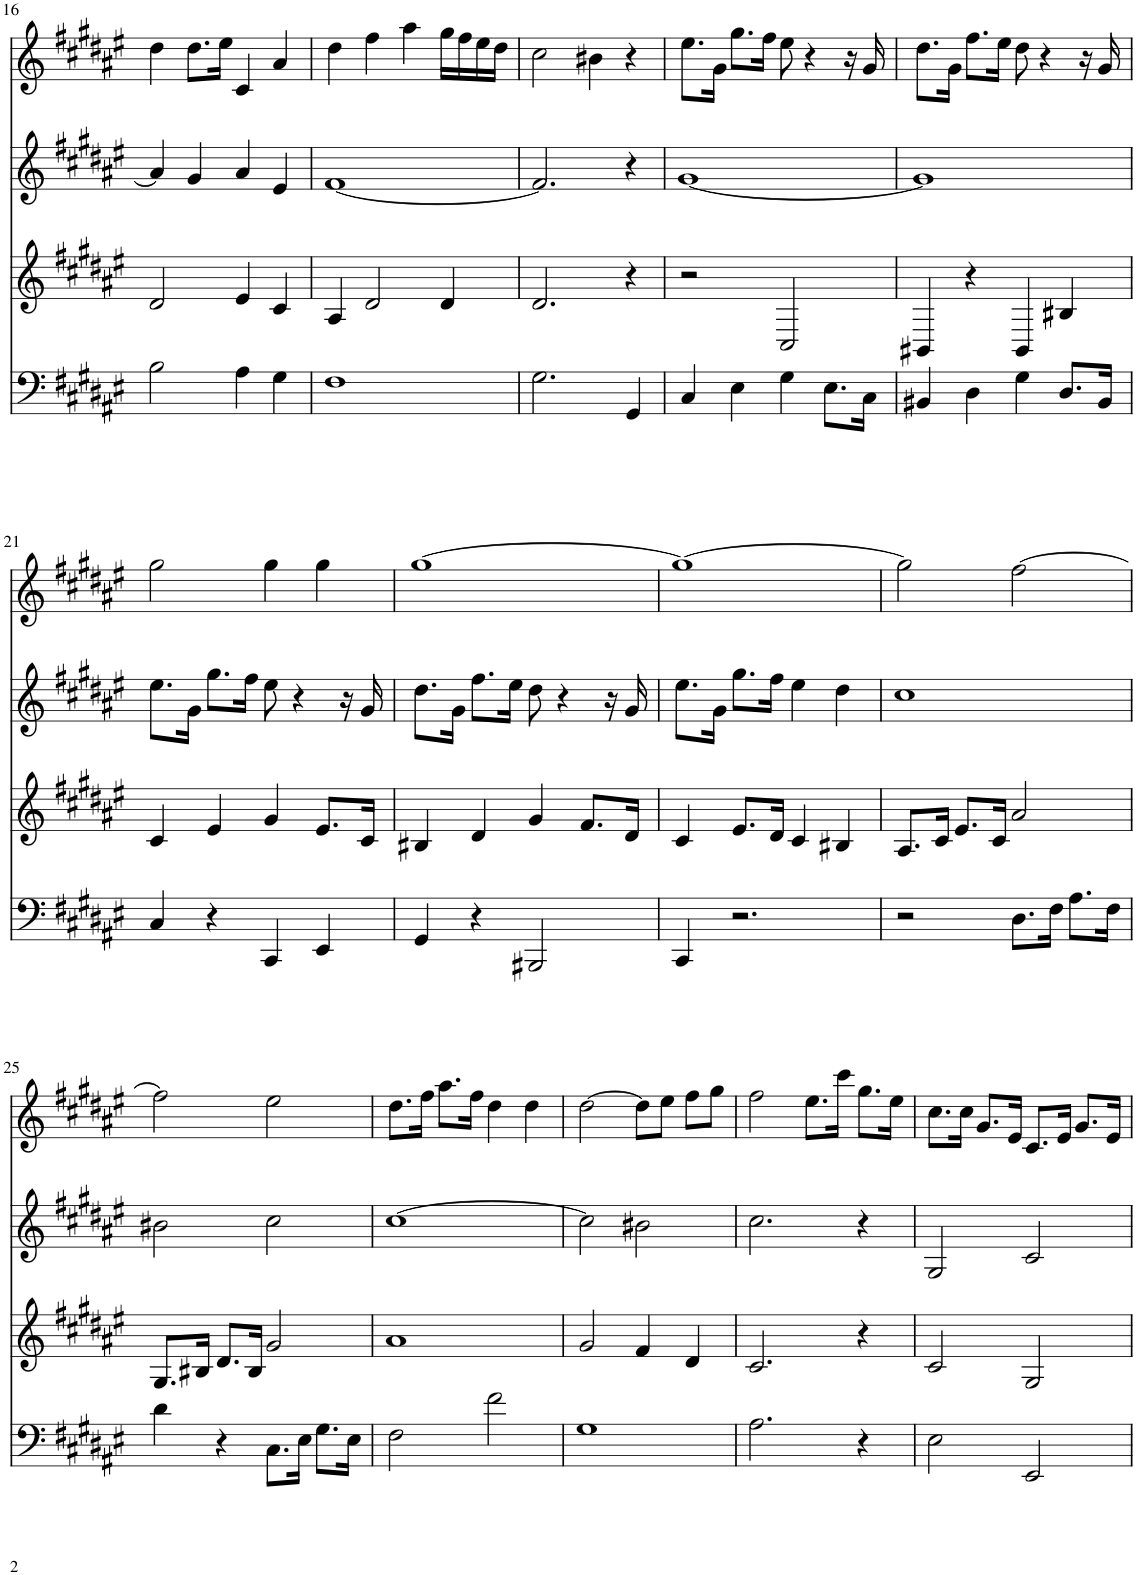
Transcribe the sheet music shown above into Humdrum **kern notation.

**kern	**kern	**kern	**kern
*part4	*part3	*part2	*part1
*staff4	*staff3	*staff2	*staff1
*I"Violoncello	*I"Viola	*I"Violin	*I"Violin
*I'Vc	*I'Vla	*I'Vln	*I'Vln
!!LO:PB:g=z
*clefF4	*clefG2	*clefG2	*clefG2
*k[f#c#g#d#a#e#]	*k[f#c#g#d#a#e#]	*k[f#c#g#d#a#e#]	*k[f#c#g#d#a#e#]
*M4/4	*M4/4	*M4/4	*M4/4
=16	=16	=16	=16
2B\	2d#/	4a#/]	4dd#\
.	.	4g#/	8.dd#\L
.	.	.	16ee#\Jk
4A#\	4e#/	4a#/	4c#/
4G#\	4c#/	4e#/	4a#/
=17	=17	=17	=17
1F#	4A#/	[1f#	4dd#\
.	2d#/	.	4ff#\
.	.	.	4aa#\
.	4d#/	.	16gg#\LL
.	.	.	16ff#\
.	.	.	16ee#\
.	.	.	16dd#\JJ
=18	=18	=18	=18
2.G#\	2.d#/	2.f#/]	2cc#\
.	.	.	4b#X\
4GG#/	4r	4r	4r
=19	=19	=19	=19
4C#/	2r	[1g#	8.ee#\L
.	.	.	16g#\Jk
4E#\	.	.	8.gg#\L
.	.	.	16ff#\Jk
4G#\	2C#/	.	8ee#\
.	.	.	4r
8.E#\L	.	.	.
.	.	.	16r
16C#\Jk	.	.	16g#/
=20	=20	=20	=20
4BB#X/	4BB#X/	1g#]	8.dd#\L
.	.	.	16g#\Jk
4D#\	4r	.	8.ff#\L
.	.	.	16ee#\Jk
4G#\	4BB#/	.	8dd#\
.	.	.	4r
8.D#/L	4B#X/	.	.
.	.	.	16r
16BB#/Jk	.	.	16g#/
!!LO:LB:g=z
=21	=21	=21	=21
4C#/	4c#/	8.ee#\L	2gg#\
.	.	16g#\Jk	.
4r	4e#/	8.gg#\L	.
.	.	16ff#\Jk	.
4CC#/	4g#/	8ee#\	4gg#\
.	.	4r	.
4EE#/	8.e#/L	.	4gg#\
.	.	16r	.
.	16c#/Jk	16g#/	.
=22	=22	=22	=22
4GG#/	4B#X/	8.dd#\L	[1gg#
.	.	16g#\Jk	.
4r	4d#/	8.ff#\L	.
.	.	16ee#\Jk	.
2BBB#X/	4g#/	8dd#\	.
.	.	4r	.
.	8.f#/L	.	.
.	.	16r	.
.	16d#/Jk	16g#/	.
=23	=23	=23	=23
4CC#/	4c#/	8.ee#\L	1gg#_
.	.	16g#\Jk	.
2.r	8.e#/L	8.gg#\L	.
.	16d#/Jk	16ff#\Jk	.
.	4c#/	4ee#\	.
.	4B#X/	4dd#\	.
=24	=24	=24	=24
2r	8.A#/L	1cc#	2gg#\]
.	16c#/Jk	.	.
.	8.e#/L	.	.
.	16c#/Jk	.	.
8.D#\L	2a#/	.	[2ff#\
16F#\Jk	.	.	.
8.A#\L	.	.	.
16F#\Jk	.	.	.
!!LO:LB:g=z
=25	=25	=25	=25
4d#\	8.G#/L	2b#X\	2ff#\]
.	16B#X/Jk	.	.
4r	8.d#/L	.	.
.	16B#/Jk	.	.
8.C#\L	2g#/	2cc#\	2ee#\
16E#\Jk	.	.	.
8.G#\L	.	.	.
16E#\Jk	.	.	.
=26	=26	=26	=26
2F#\	1a#	[1cc#	8.dd#\L
.	.	.	16ff#\Jk
.	.	.	8.aa#\L
.	.	.	16ff#\Jk
2f#\	.	.	4dd#\
.	.	.	4dd#\
=27	=27	=27	=27
1G#	2g#/	2cc#\]	[2dd#\
.	4f#/	2b#X\	8dd#\L]
.	.	.	8ee#\J
.	4d#/	.	8ff#\L
.	.	.	8gg#\J
=28	=28	=28	=28
2.A#\	2.c#/	2.cc#\	2ff#\
.	.	.	8.ee#\L
.	.	.	16ccc#\Jk
4r	4r	4r	8.gg#\L
.	.	.	16ee#\Jk
=29	=29	=29	=29
2E#\	2c#/	2G#/	8.cc#\L
.	.	.	16cc#\Jk
.	.	.	8.g#/L
.	.	.	16e#/Jk
2EE#/	2G#/	2c#/	8.c#/L
.	.	.	16e#/Jk
.	.	.	8.g#/L
.	.	.	16e#/Jk
=	=	=	=
*-	*-	*-	*-
